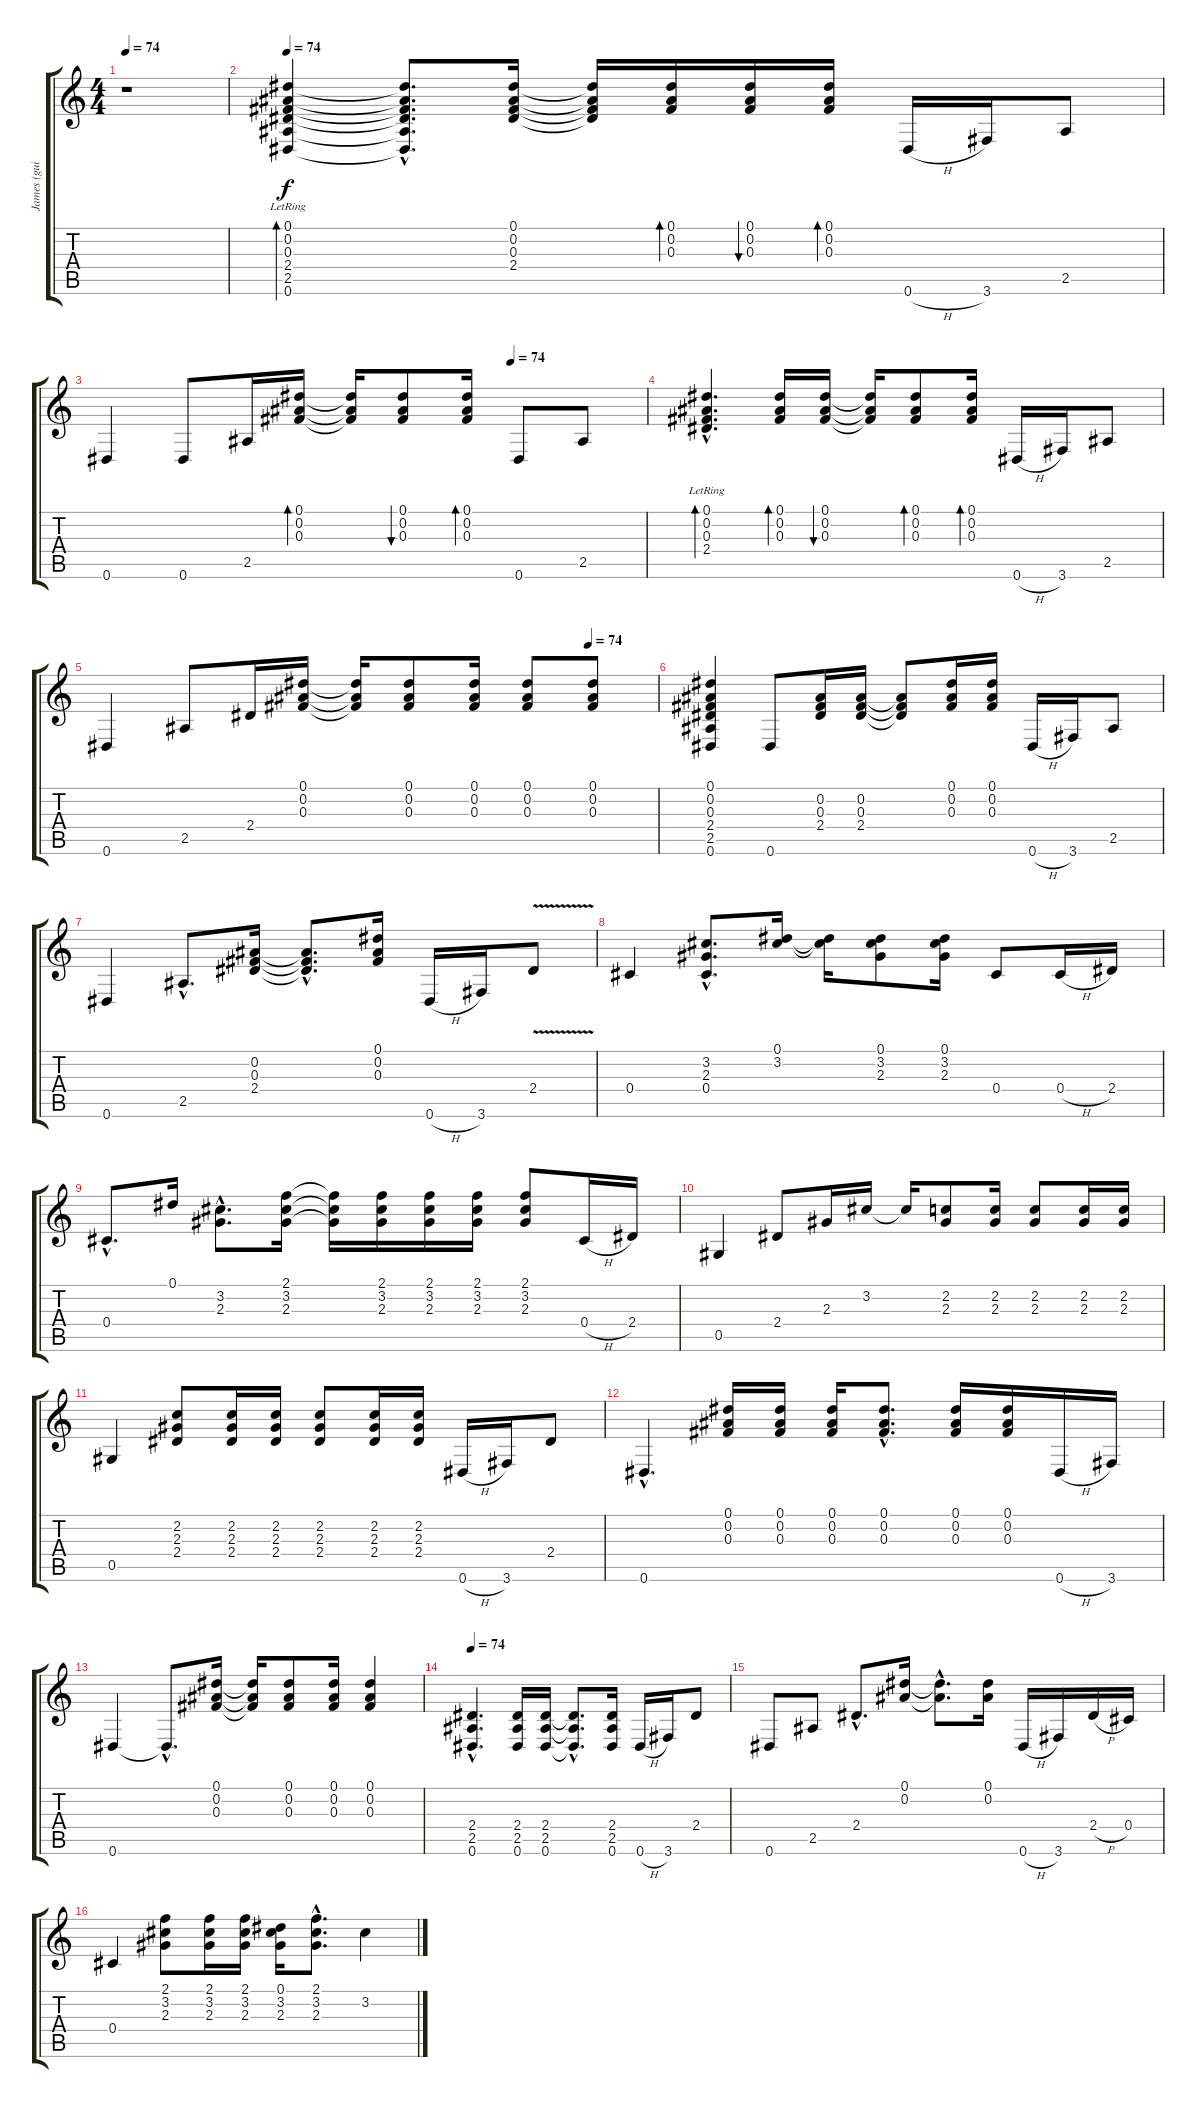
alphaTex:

\track ("James (guitar)" "James (gui") {instrument overdrivenguitar}
\staff {score tabs}
\tuning (Eb4 Bb3 Gb3 Db3 Ab2 Eb2) {hide}
\ts (4 4)
\tempo 74
\clef g2
\ks c
r.1{dy f instrument overdrivenguitar} |
\tempo 74
(0.1 0.2 0.3 2.4 2.5 0.6{lr}).4{bd 240 volume 16 balance 12 instrument acousticguitarnylon} (0.1{hac t} 0.2{hac t} 0.3{hac t} 2.4{hac t} 2.5{hac t} 0.6{hac t}).8{d} (0.1 0.2 0.3 2.4).16 (0.1{t} 0.2{t} 0.3{t} 2.4{t}).16 (0.1 0.2 0.3).16{bd 240} (0.1 0.2 0.3).16{bu 240} (0.1 0.2 0.3).16{bd 240} 0.6{h}.16 3.6.16 2.5.8 |
\tempo (74 0.75)
0.6.4 0.6.8 2.5.16 (0.1 0.2 0.3).16{bd 240} (0.1{t} 0.2{t} 0.3{t}).16 (0.1 0.2 0.3).8{bu 240} (0.1 0.2 0.3).16{bd 240} 0.6.8 2.5.8 |
(0.1{hac lr} 0.2{hac} 0.3{hac} 2.4{hac}).4{d bd 240} (0.1 0.2 0.3).16{bd 240} (0.1 0.2 0.3).16{bu 240} (0.1{t} 0.2{t} 0.3{t}).16 (0.1 0.2 0.3).8{bd 240} (0.1 0.2 0.3).16{bd 240} 0.6{h}.16 3.6.16 2.5.8 |
\tempo (74 0.875)
0.6.4 2.5.8 2.4.16 (0.1 0.2 0.3).16 (0.1{t} 0.2{t} 0.3{t}).16 (0.1 0.2 0.3).8 (0.1 0.2 0.3).16 (0.1 0.2 0.3).8 (0.1 0.2 0.3).8 |
(0.1 0.2 0.3 2.4 2.5 0.6).4 0.6.8 (0.2 0.3 2.4).16 (0.2 0.3 2.4).16 (0.2{t} 0.3{t} 2.4{t}).8 (0.1 0.2 0.3).16 (0.1 0.2 0.3).16 0.6{h}.16 3.6.16 2.5.8 |
0.6.4 2.5{hac}.8{d} (0.2 0.3 2.4).16 (0.2{hac t} 0.3{hac t} 2.4{hac t}).8{d} (0.1 0.2 0.3).16 0.6{h}.16 3.6.16 2.4{v}.8 |
0.4.4 (3.2{hac} 2.3{hac} 0.4{hac}).8{d} (0.1 3.2).16 (0.1{t} 3.2{t}).16 (0.1 3.2 2.3).8 (0.1 3.2 2.3).16 0.4.8 0.4{h}.16 2.4.16 |
0.4{hac}.8{d} 0.1.16 (3.2{hac} 2.3{hac}).8{d} (2.1 3.2 2.3).16 (2.1{t} 3.2{t} 2.3{t}).16 (2.1 3.2 2.3).16 (2.1 3.2 2.3).16 (2.1 3.2 2.3).16 (2.1 3.2 2.3).8 0.4{h}.16 2.4.16 |
0.5.4 2.4.8 2.3.16 3.2.16 3.2{t}.16 (2.2 2.3).8 (2.2 2.3).16 (2.2 2.3).8 (2.2 2.3).16 (2.2 2.3).16 |
0.5.4 (2.2 2.3 2.4).8 (2.2 2.3 2.4).16 (2.2 2.3 2.4).16 (2.2 2.3 2.4).8 (2.2 2.3 2.4).16 (2.2 2.3 2.4).16 0.6{h}.16 3.6.16 2.4.8 |
0.6{hac}.4{d} (0.1 0.2 0.3).16 (0.1 0.2 0.3).16 (0.1 0.2 0.3).16 (0.1{hac} 0.2{hac} 0.3{hac}).8{d} (0.1 0.2 0.3).16 (0.1 0.2 0.3).16 0.6{h}.16 3.6.16 |
0.6.4 0.6{hac t}.8{d} (0.1 0.2 0.3).16 (0.1{t} 0.2{t} 0.3{t}).16 (0.1 0.2 0.3).8 (0.1 0.2 0.3).16 (0.1 0.2 0.3).4 |
\tempo 74
(2.4{hac} 2.5{hac} 0.6{hac}).4{d volume 16 balance 12 instrument overdrivenguitar} (2.4 2.5 0.6).16 (2.4 2.5 0.6).16 (2.4{hac t} 2.5{hac t} 0.6{hac t}).8{d} (2.4 2.5 0.6).16 0.6{h}.16 3.6.16 2.4.8 |
0.6.8 2.5.8 2.4{hac}.8{d} (0.1 0.2).16 (0.1{hac t} 0.2{hac t}).8{d} (0.1 0.2).16 0.6{h}.16 3.6.16 2.4{h}.16 0.4.16 |
0.4.4 (2.1 3.2 2.3).8 (2.1 3.2 2.3).16 (2.1 3.2 2.3).16 (0.1 3.2 2.3).16 (2.1{hac} 3.2{hac} 2.3{hac}).8{d} 3.2.4
